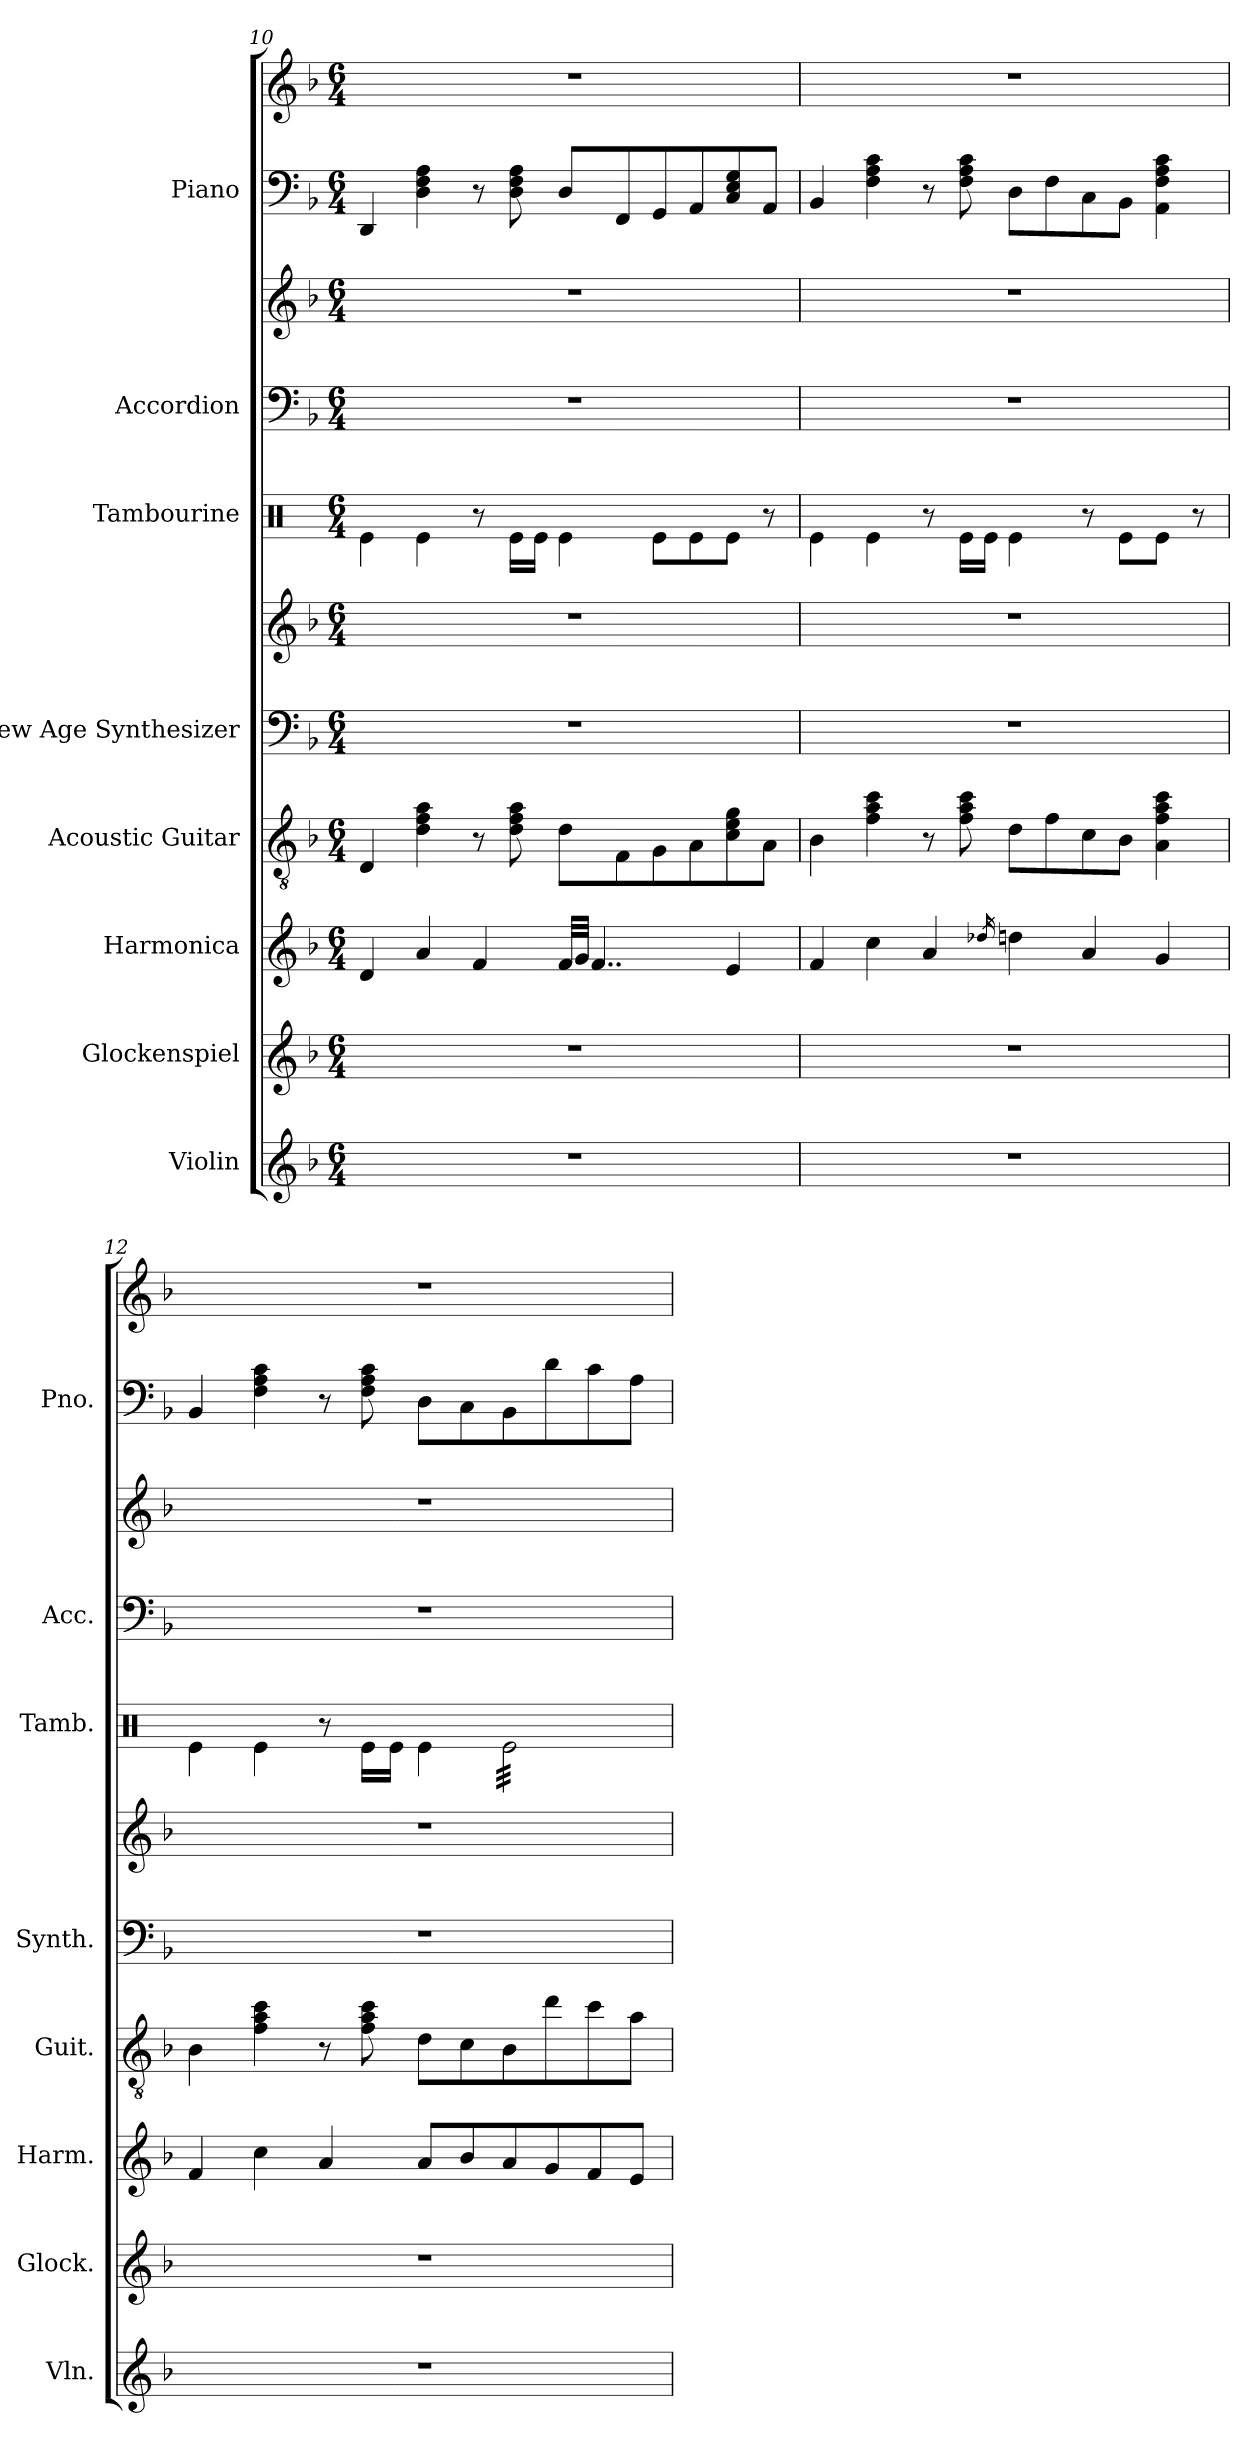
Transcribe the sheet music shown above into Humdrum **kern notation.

**kern	**kern	**kern	**kern	**kern	**kern	**kern	**kern	**kern	**kern	**kern
*part8	*part7	*part6	*part5	*part4	*part4	*part3	*part2	*part2	*part1	*part1
*staff11	*staff10	*staff9	*staff8	*staff7	*staff6	*staff5	*staff4	*staff3	*staff2	*staff1
*I"Violin	*I"Glockenspiel	*I"Harmonica	*I"Acoustic Guitar	*I"New Age Synthesizer	*	*I"Tambourine	*I"Accordion	*	*I"Piano	*
*I'Vln.	*I'Glock.	*I'Harm.	*I'Guit.	*I'Synth.	*	*I'Tamb.	*I'Acc.	*	*I'Pno.	*
!!LO:PB:g=z
*clefG2	*clefG2	*clefG2	*clefGv2	*clefF4	*clefG2	*clefX	*clefF4	*clefG2	*clefF4	*clefG2
*	*ITrd-14c-24	*	*	*	*	*	*	*	*	*
*k[b-]	*k[b-]	*k[b-]	*k[b-]	*k[b-]	*k[b-]	*k[]	*k[b-]	*k[b-]	*k[b-]	*k[b-]
*M6/4	*M6/4	*M6/4	*M6/4	*M6/4	*M6/4	*M6/4	*M6/4	*M6/4	*M6/4	*M6/4
=10	=10	=10	=10	=10	=10	=10	=10	=10	=10	=10
1.r	1.r	4d/	4D/	1.r	1.r	4Re\	1.r	1.r	4DD/	1.r
.	.	4a/	4d\ 4f\ 4a\	.	.	4Re\	.	.	4D\ 4F\ 4A\	.
.	.	4f/	8r	.	.	8r	.	.	8r	.
.	.	.	8d\ 8f\ 8a\	.	.	16Re\LL	.	.	8D\ 8F\ 8A\	.
.	.	.	.	.	.	16Re\JJ	.	.	.	.
.	.	32f/LLL	8d\L	.	.	4Re\	.	.	8D/L	.
.	.	32g/JJJ	.	.	.	.	.	.	.	.
.	.	4..f/	.	.	.	.	.	.	.	.
.	.	.	8F\	.	.	.	.	.	8FF/	.
.	.	.	8G\	.	.	8Re\L	.	.	8GG/	.
.	.	.	8A\	.	.	8Re\	.	.	8AA/	.
.	.	4e/	8c\ 8e\ 8g\	.	.	8Re\J	.	.	8C/ 8E/ 8G/	.
.	.	.	8A\J	.	.	8r	.	.	8AA/J	.
=11	=11	=11	=11	=11	=11	=11	=11	=11	=11	=11
1.r	1.r	4f/	4B-\	1.r	1.r	4Re\	1.r	1.r	4BB-/	1.r
.	.	4cc\	4f\ 4a\ 4cc\	.	.	4Re\	.	.	4F\ 4A\ 4c\	.
.	.	4a/	8r	.	.	8r	.	.	8r	.
.	.	.	8f\ 8a\ 8cc\	.	.	16Re\LL	.	.	8F\ 8A\ 8c\	.
.	.	.	.	.	.	16Re\JJ	.	.	.	.
.	.	16qdd-X/	.	.	.	.	.	.	.	.
.	.	4ddn\	8d\L	.	.	4Re\	.	.	8D\L	.
.	.	.	8f\	.	.	.	.	.	8F\	.
.	.	4a/	8c\	.	.	8r	.	.	8C\	.
.	.	.	8B-\J	.	.	8Re\L	.	.	8BB-\J	.
.	.	4g/	4A\ 4f\ 4a\ 4cc\	.	.	8Re\J	.	.	4AA\ 4F\ 4A\ 4c\	.
.	.	.	.	.	.	8r	.	.	.	.
=12	=12	=12	=12	=12	=12	=12	=12	=12	=12	=12
1.r	1.r	4f/	4B-\	1.r	1.r	4Re\	1.r	1.r	4BB-/	1.r
.	.	4cc\	4f\ 4a\ 4cc\	.	.	4Re\	.	.	4F\ 4A\ 4c\	.
.	.	4a/	8r	.	.	8r	.	.	8r	.
.	.	.	8f\ 8a\ 8cc\	.	.	16Re\LL	.	.	8F\ 8A\ 8c\	.
.	.	.	.	.	.	16Re\JJ	.	.	.	.
.	.	8a/L	8d\L	.	.	4Re\	.	.	8D\L	.
.	.	8b-/	8c\	.	.	.	.	.	8C\	.
*	*	*	*	*	*	*tremolo	*	*	*	*
.	.	8a/	8B-\	.	.	32Re\LLL	.	.	8BB-\	.
.	.	.	.	.	.	32Re\	.	.	.	.
.	.	.	.	.	.	32Re\	.	.	.	.
.	.	.	.	.	.	32Re\	.	.	.	.
.	.	8g/	8dd\	.	.	32Re\	.	.	8d\	.
.	.	.	.	.	.	32Re\	.	.	.	.
.	.	.	.	.	.	32Re\	.	.	.	.
.	.	.	.	.	.	32Re\	.	.	.	.
.	.	8f/	8cc\	.	.	32Re\	.	.	8c\	.
.	.	.	.	.	.	32Re\	.	.	.	.
.	.	.	.	.	.	32Re\	.	.	.	.
.	.	.	.	.	.	32Re\	.	.	.	.
.	.	8e/J	8a\J	.	.	32Re\	.	.	8A\J	.
.	.	.	.	.	.	32Re\	.	.	.	.
.	.	.	.	.	.	32Re\	.	.	.	.
.	.	.	.	.	.	32Re\JJJ	.	.	.	.
*	*	*	*	*	*	*Xtremolo	*	*	*	*
=	=	=	=	=	=	=	=	=	=	=
*-	*-	*-	*-	*-	*-	*-	*-	*-	*-	*-
